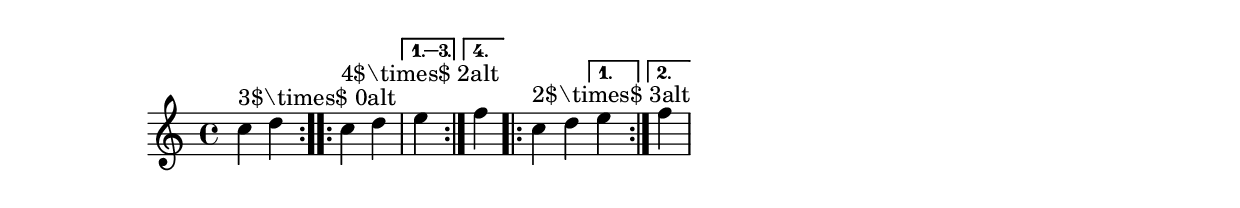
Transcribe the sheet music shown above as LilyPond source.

\version "2.3.16"

\header{
texidoc="
Folded repeat may not make sense without alternatives, and there
should not be more alternatives than repeats.
"
}

\score {
  \context Staff  \relative c'' {
    \repeat fold 3 { c^"3$\\times$ 0alt" d }
    % less alts than body
    \repeat fold 4 { c^"4$\\times$ 2alt" d } \alternative { e f }
    % more alts than body
    \repeat fold 2 { c^"2$\\times$ 3alt" d } \alternative { e f g }
  }
}


